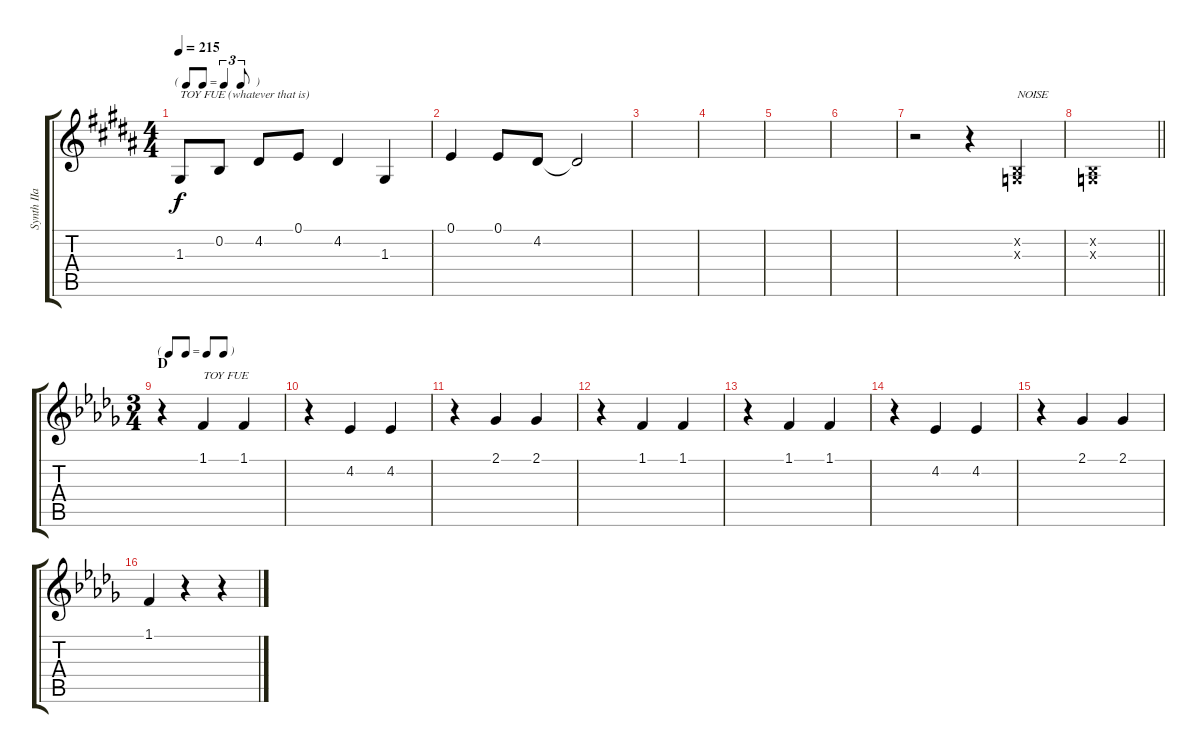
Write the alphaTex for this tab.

\track ("Synth IIa (Kotobuki Tsumugi)" "Synth IIa ") {instrument drawbarorgan}
\staff {score tabs}
\tuning (E4 B3 G3 D3 A2 E2) {hide}
\ts (4 4)
\tf triplet8th
\tempo 215
\clef g2
\ks b
1.3.8{txt "TOY FUE (whatever that is)" dy f} 0.2.8 4.2.8 0.1.8 4.2.4 1.3.4 |
0.1.4 0.1.8 4.2.8 4.2{t}.2 |
|
|
|
|
r.2 r.4 (0.2{x} 0.3{x}).4{txt "NOISE"} |
\barLineRight lightlight
(0.2{x} 0.3{x}).1 |
\ts (3 4)
\tf none
\section ("" "D")
\ks db
r.4 1.1.4{txt "TOY FUE"} 1.1.4 |
r.4 4.2.4 4.2.4 |
r.4 2.1.4 2.1.4 |
r.4 1.1.4 1.1.4 |
r.4 1.1.4 1.1.4 |
r.4 4.2.4 4.2.4 |
r.4 2.1.4 2.1.4 |
1.1.4 r.4 r.4
